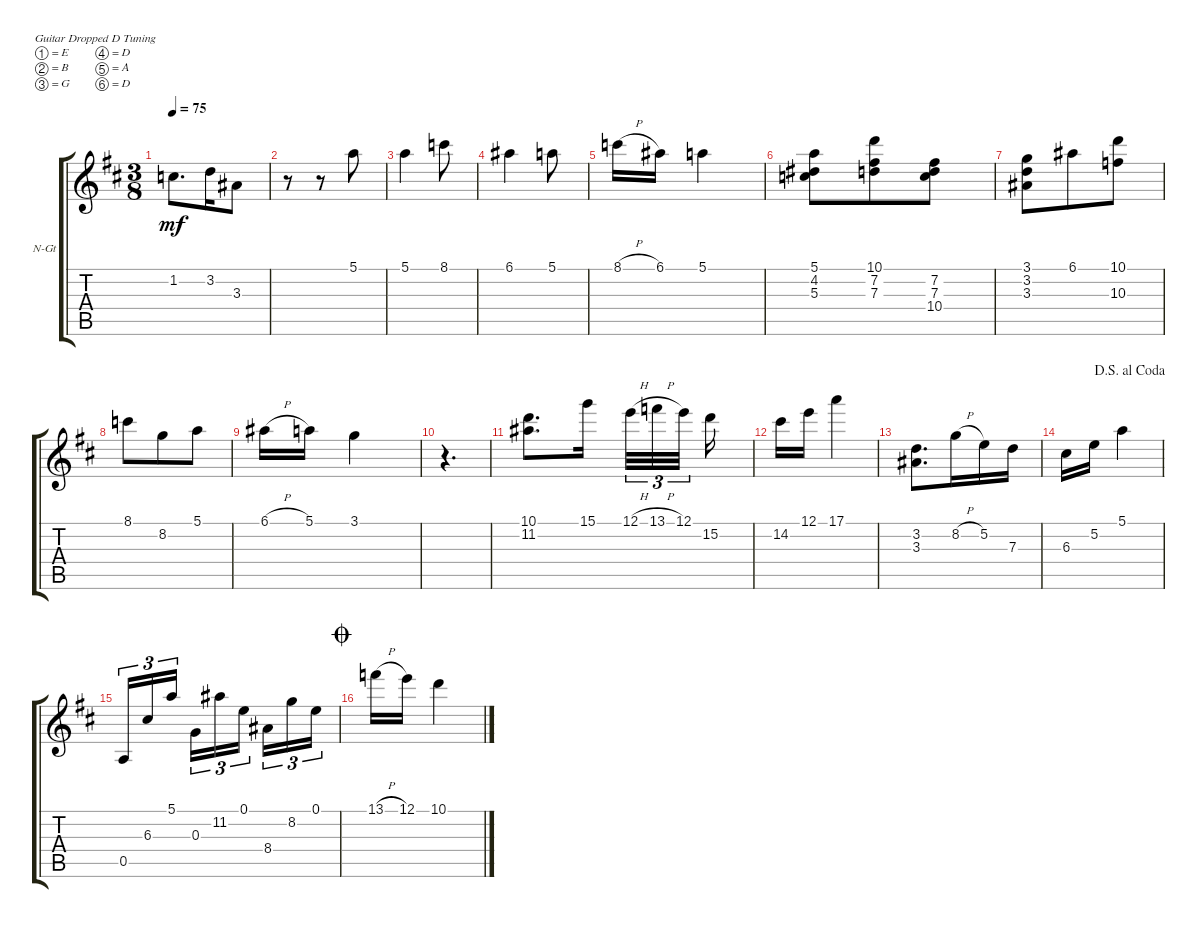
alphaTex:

\bracketExtendMode groupsimilarinstruments
\firstSystemTrackNameOrientation horizontal
\otherSystemsTrackNameOrientation horizontal
\track ("Untitled" "N-Gt") {instrument acousticgrandpiano}
\staff {score tabs}
\tuning (E4 B3 G3 D3 A2 D2)
\displaytranspose 12
\ts (3 8)
\tempo 75
\clef g2
\ks d
1.2.8{d dy mf} 3.2.16 3.3.8 |
r.8 r.8 5.1.8 |
5.1.4 8.1.8 |
6.1.4 5.1.8 |
8.1{h}.16 6.1.16 5.1.4 |
(5.1 4.2 5.3).8 (10.1 7.2 7.3).8 (7.2 7.3 10.4).8 |
(3.1 3.2 3.3).8 6.1.8 (10.1 10.3).8 |
8.1.8 8.2.8 5.1.8 |
6.1{h}.16 5.1.16 3.1.4 |
r.4{d} |
(10.1 11.2).8{d} 15.1.16 12.1{h}.32{tu (3 2)} 13.1{h}.32{tu (3 2)} 12.1.32{tu (3 2)} 15.2.16 |
14.2.16 12.1.16 17.1.4 |
(3.2 3.3).8{d} 8.2{h}.16 5.2.16 7.3.16 |
\jump dalsegnoalcoda
6.3.16 5.2.16 5.1.4 |
0.5.16{tu (3 2)} 6.3.16{tu (3 2)} 5.1.16{tu (3 2)} 0.3.16{tu (3 2)} 11.2.16{tu (3 2)} 0.1.16{tu (3 2)} 8.4.16{tu (3 2)} 8.2.16{tu (3 2)} 0.1.16{tu (3 2)} |
\jump coda
13.1{h}.16 12.1.16 10.1.4
